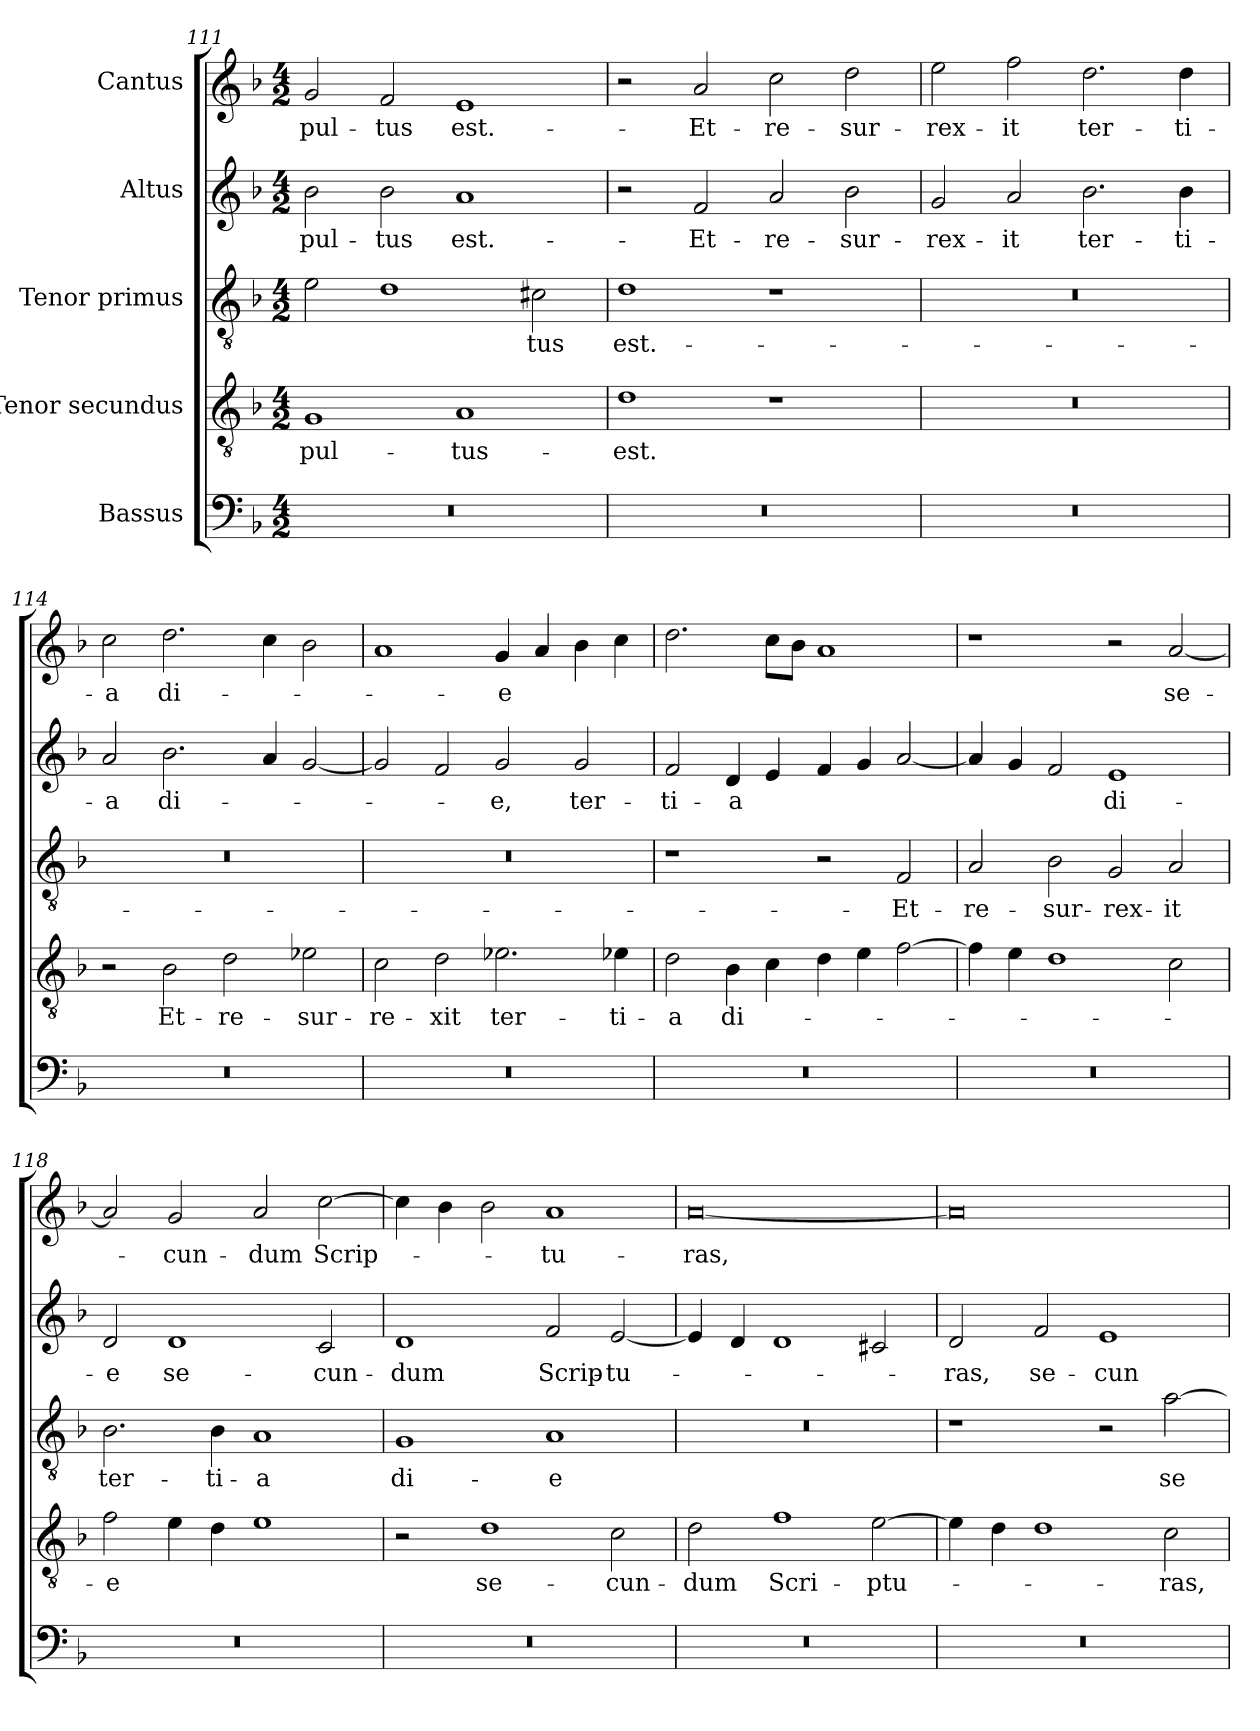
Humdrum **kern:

**kern	**kern	**text	**kern	**text	**kern	**text	**kern	**text
*part5	*part4	*part4	*part3	*part3	*part2	*part2	*part1	*part1
*staff5	*staff4	*staff4	*staff3	*staff3	*staff2	*staff2	*staff1	*staff1
*I"Bassus	*I"Tenor secundus	*	*I"Tenor primus	*	*I"Altus	*	*I"Cantus	*
*clefF4	*clefGv2	*	*clefGv2	*	*clefG2	*	*clefG2	*
*k[b-]	*k[b-]	*	*k[b-]	*	*k[b-]	*	*k[b-]	*
*M4/2	*M4/2	*	*M4/2	*	*M4/2	*	*M4/2	*
=111	=111	=111	=111	=111	=111	=111	=111	=111
0r	1G/	-pul-	2e\	.	2b-\	-pul-	2g/	-pul-
.	.	.	1d\	.	2b-\	-tus	2f/	-tus
.	1A/	-tus-	.	.	1a/	est.-	1e/	est.-
.	.	.	2c#X\	-tus	.	.	.	.
=112	=112	=112	=112	=112	=112	=112	=112	=112
0r	1d\	-est.	1d\	est.-	2r	.	2r	.
.	.	.	.	.	2f/	Et-	2a/	Et-
.	1r	.	1r	.	2a/	re-	2cc\	re-
.	.	.	.	.	2b-\	-sur-	2dd\	-sur-
=113	=113	=113	=113	=113	=113	=113	=113	=113
0r	0r	.	0r	.	2g/	-rex-	2ee\	-rex-
.	.	.	.	.	2a/	-it	2ff\	-it
.	.	.	.	.	2.b-\	ter-	2.dd\	ter-
.	.	.	.	.	4b-\	-ti-	4dd\	-ti-
=114	=114	=114	=114	=114	=114	=114	=114	=114
0r	2r	.	0r	.	2a/	-a	2cc\	-a
.	2B-\	Et-	.	.	2.b-\	di-	2.dd\	di-
.	2d\	re-	.	.	.	.	.	.
.	.	.	.	.	4a/	.	4cc\	.
.	2e-X\	-sur-	.	.	[2g/	.	2b-\	.
=115	=115	=115	=115	=115	=115	=115	=115	=115
0r	2c\	-re-	0r	.	2g/]	.	1a/	.
.	2d\	-xit	.	.	2f/	.	.	.
.	2.e-X\	ter-	.	.	2g/	-e,	4g/	-e
.	.	.	.	.	.	.	4a/	.
.	.	.	.	.	2g/	ter-	4b-\	.
.	4e-X\	-ti-	.	.	.	.	4cc\	.
=116	=116	=116	=116	=116	=116	=116	=116	=116
0r	2d\	-a	1r	.	2f/	-ti-	2.dd\	.
.	4B-\	di-	.	.	4d/	-a	.	.
.	4c\	.	.	.	4e/	.	8cc\L	.
.	.	.	.	.	.	.	8b-\J	.
.	4d\	.	2r	.	4f/	.	1a/	.
.	4e\	.	.	.	4g/	.	.	.
.	[2f\	.	2F/	Et-	[2a/	.	.	.
=117	=117	=117	=117	=117	=117	=117	=117	=117
0r	4f\]	.	2A/	re-	4a/]	.	1r	.
.	4e\	.	.	.	4g/	.	.	.
.	1d\	.	2B-\	-sur-	2f/	.	.	.
.	.	.	2G/	-rex-	1e/	di-	2r	.
.	2c\	.	2A/	-it	.	.	[2a/	se-
=118	=118	=118	=118	=118	=118	=118	=118	=118
0r	2f\	-e	2.B-\	ter-	2d/	-e	2a/]	.
.	4e\	.	.	.	1d/	se-	2g/	-cun-
.	4d\	.	4B-\	-ti-	.	.	.	.
.	1e\	.	1A/	-a	.	.	2a/	-dum
.	.	.	.	.	2c/	-cun-	[2cc\	Scrip-
=119	=119	=119	=119	=119	=119	=119	=119	=119
0r	2r	.	1G/	di-	1d/	-dum	4cc\]	.
.	.	.	.	.	.	.	4b-\	.
.	1d\	se-	.	.	.	.	2b-\	.
.	.	.	1A/	-e	2f/	Scrip-	1a/	-tu-
.	2c\	-cun-	.	.	[2e/	-tu-	.	.
=120	=120	=120	=120	=120	=120	=120	=120	=120
0r	2d\	-dum	0r	.	4e/]	.	[0a/	-ras,
.	.	.	.	.	4d/	.	.	.
.	1f\	Scri-	.	.	1d/	.	.	.
.	[2e\	-ptu-	.	.	2c#X/	.	.	.
=121	=121	=121	=121	=121	=121	=121	=121	=121
0r	4e\]	.	1r	.	2d/	-ras,	0a/]	.
.	4d\	.	.	.	.	.	.	.
.	1d\	.	.	.	2f/	se-	.	.
.	.	.	2r	.	1e/	-cun-	.	.
.	2c\	-ras,	[2a\	se-	.	.	.	.
=	=	=	=	=	=	=	=	=
*-	*-	*-	*-	*-	*-	*-	*-	*-
